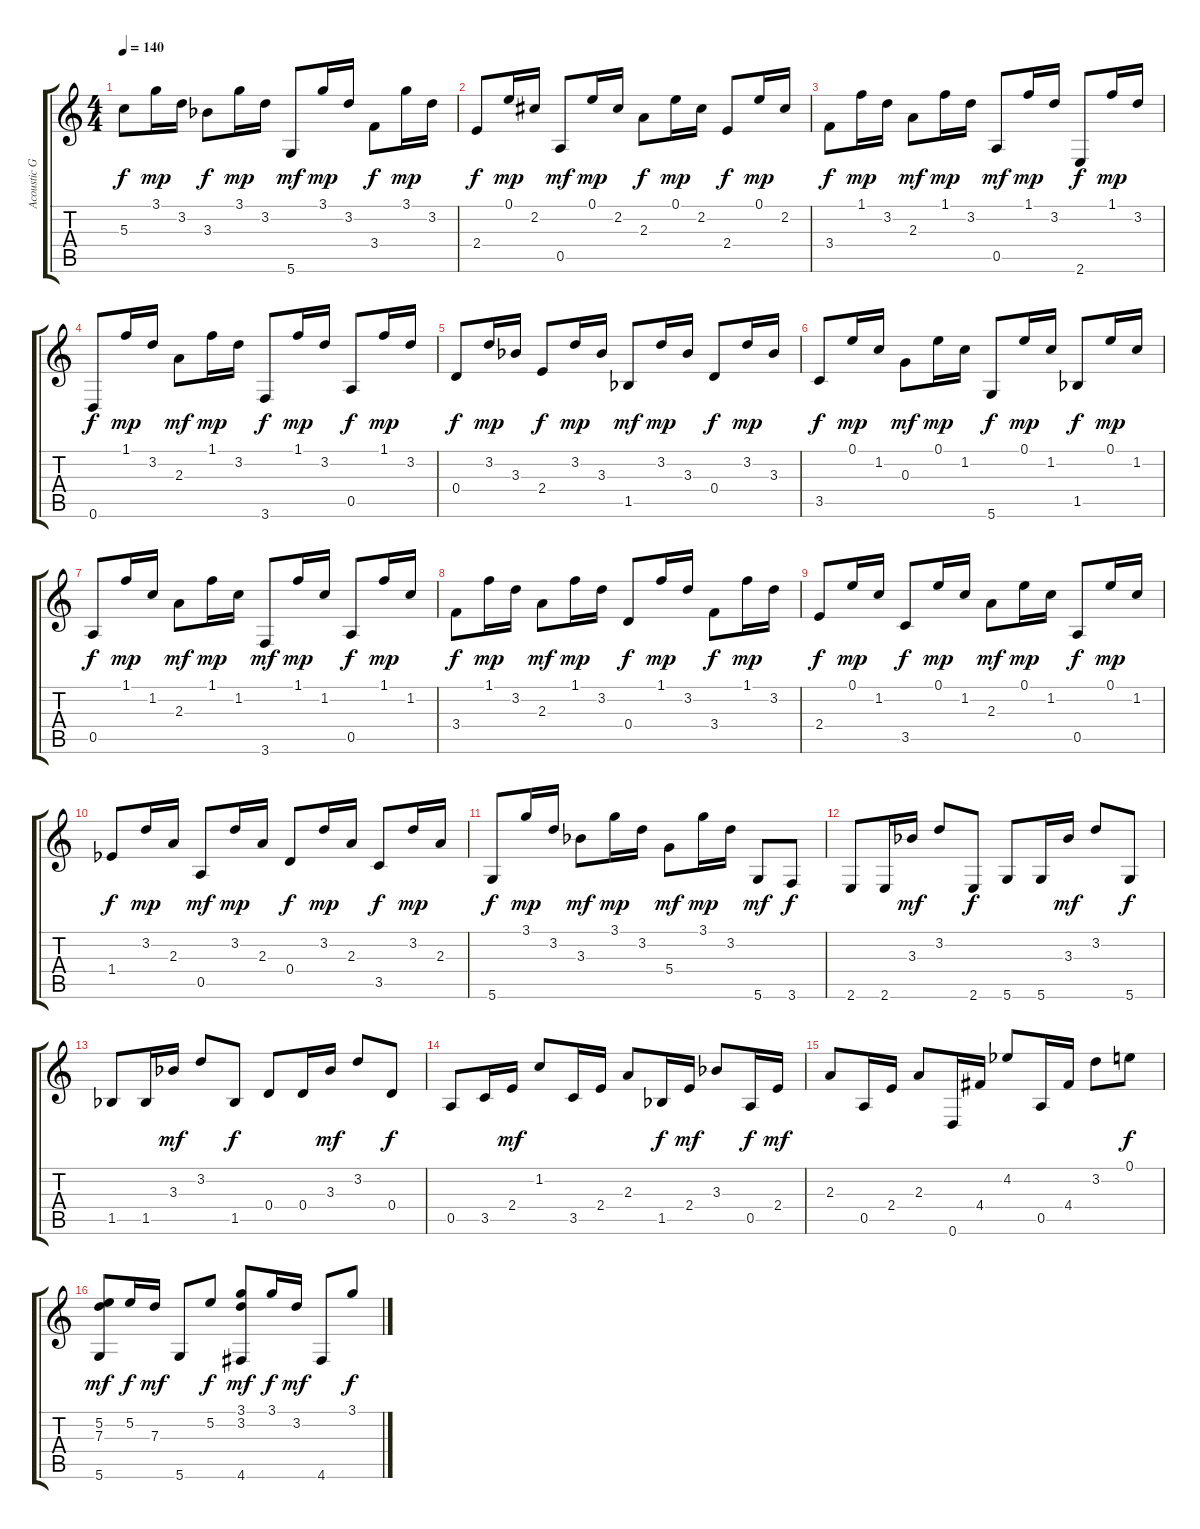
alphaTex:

\track ("Acoustic Guitar" "Acoustic G") {instrument acousticguitarnylon}
\staff {score tabs}
\tuning (E4 B3 G3 D3 A2 D2) {hide}
\ts (4 4)
\tempo 140
\clef g2
\ks c
5.3.8{dy f} 3.1.16{dy mp} 3.2.16 3.3{acc b}.8{dy f} 3.1.16{dy mp} 3.2.16 5.6.8{dy mf} 3.1.16{dy mp} 3.2.16 3.4.8{dy f} 3.1.16{dy mp} 3.2.16 |
2.4.8{dy f} 0.1.16{dy mp} 2.2.16 0.5.8{dy mf} 0.1.16{dy mp} 2.2.16 2.3.8{dy f} 0.1.16{dy mp} 2.2.16 2.4.8{dy f} 0.1.16{dy mp} 2.2.16 |
3.4.8{dy f} 1.1.16{dy mp} 3.2.16 2.3.8{dy mf} 1.1.16{dy mp} 3.2.16 0.5.8{dy mf} 1.1.16{dy mp} 3.2.16 2.6.8{dy f} 1.1.16{dy mp} 3.2.16 |
0.6.8{dy f} 1.1.16{dy mp} 3.2.16 2.3.8{dy mf} 1.1.16{dy mp} 3.2.16 3.6.8{dy f} 1.1.16{dy mp} 3.2.16 0.5.8{dy f} 1.1.16{dy mp} 3.2.16 |
0.4.8{dy f} 3.2.16{dy mp} 3.3{acc b}.16 2.4.8{dy f} 3.2.16{dy mp} 3.3{acc b}.16 1.5{acc b}.8{dy mf} 3.2.16{dy mp} 3.3{acc b}.16 0.4.8{dy f} 3.2.16{dy mp} 3.3{acc b}.16 |
3.5.8{dy f} 0.1.16{dy mp} 1.2.16 0.3.8{dy mf} 0.1.16{dy mp} 1.2.16 5.6.8{dy f} 0.1.16{dy mp} 1.2.16 1.5{acc b}.8{dy f} 0.1.16{dy mp} 1.2.16 |
0.5.8{dy f} 1.1.16{dy mp} 1.2.16 2.3.8{dy mf} 1.1.16{dy mp} 1.2.16 3.6.8{dy mf} 1.1.16{dy mp} 1.2.16 0.5.8{dy f} 1.1.16{dy mp} 1.2.16 |
3.4.8{dy f} 1.1.16{dy mp} 3.2.16 2.3.8{dy mf} 1.1.16{dy mp} 3.2.16 0.4.8{dy f} 1.1.16{dy mp} 3.2.16 3.4.8{dy f} 1.1.16{dy mp} 3.2.16 |
2.4.8{dy f} 0.1.16{dy mp} 1.2.16 3.5.8{dy f} 0.1.16{dy mp} 1.2.16 2.3.8{dy mf} 0.1.16{dy mp} 1.2.16 0.5.8{dy f} 0.1.16{dy mp} 1.2.16 |
1.4{acc b}.8{dy f} 3.2.16{dy mp} 2.3.16 0.5.8{dy mf} 3.2.16{dy mp} 2.3.16 0.4.8{dy f} 3.2.16{dy mp} 2.3.16 3.5.8{dy f} 3.2.16{dy mp} 2.3.16 |
5.6.8{dy f} 3.1.16{dy mp} 3.2.16 3.3{acc b}.8{dy mf} 3.1.16{dy mp} 3.2.16 5.4.8{dy mf} 3.1.16{dy mp} 3.2.16 5.6.8{dy mf} 3.6.8{dy f} |
2.6.8 2.6.16 3.3{acc b}.16{dy mf} 3.2.8 2.6.8{dy f} 5.6.8 5.6.16 3.3{acc b}.16{dy mf} 3.2.8 5.6.8{dy f} |
1.5{acc b}.8 1.5{acc b}.16 3.3{acc b}.16{dy mf} 3.2.8 1.5{acc b}.8{dy f} 0.4.8 0.4.16 3.3{acc b}.16{dy mf} 3.2.8 0.4.8{dy f} |
0.5.8 3.5.16 2.4.16{dy mf} 1.2.8 3.5.16 2.4.16 2.3.8 1.5{acc b}.16{dy f} 2.4.16{dy mf} 3.3{acc b}.8 0.5.16{dy f} 2.4.16{dy mf} |
2.3.8 0.5.16 2.4.16 2.3.8 0.6.16 4.4.16 4.2{acc b}.8 0.5.16 4.4.16 3.2.8 0.1.8{dy f} |
(5.2 7.3 5.6).8{dy mf} 5.2.16{dy f} 7.3.16{dy mf} 5.6.8 5.2.8{dy f} (3.1 3.2 4.6).8{dy mf} 3.1.16{dy f} 3.2.16{dy mf} 4.6.8 3.1.8{dy f}
